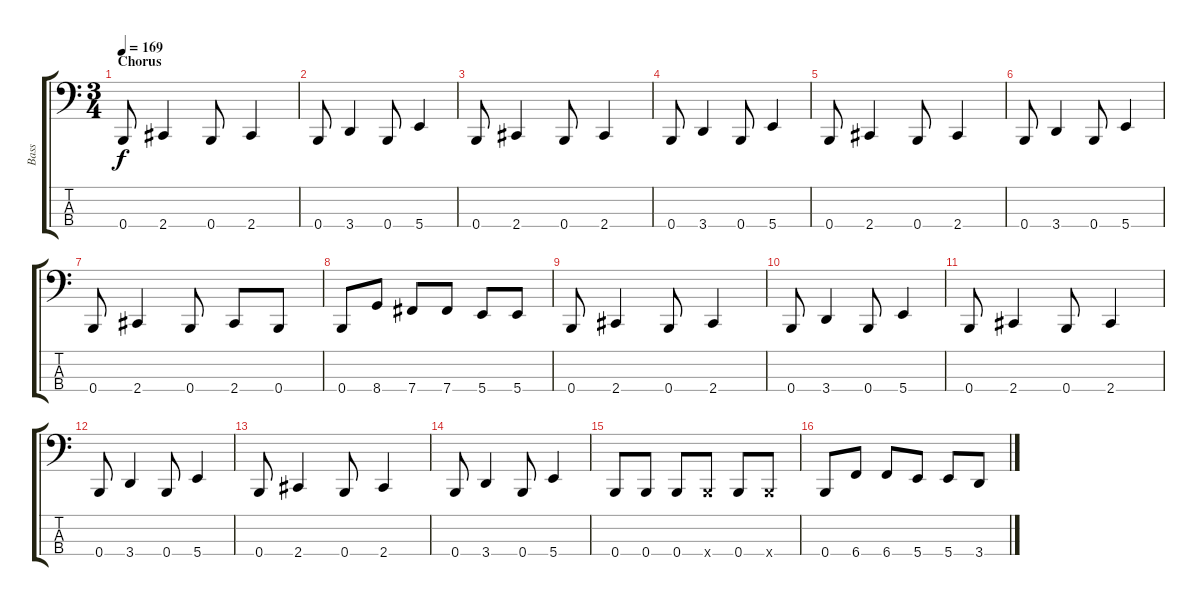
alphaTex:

\track ("Bass" "Bass") {instrument electricbassfinger}
\staff {score tabs}
\tuning (E2 B1 Gb1 B0) {hide}
\ts (3 4)
\section ("" "Chorus")
\tempo 169
\clef f4
\ks c
0.4.8{dy f} 2.4.4 0.4.8 2.4.4 |
0.4.8 3.4.4 0.4.8 5.4.4 |
0.4.8 2.4.4 0.4.8 2.4.4 |
0.4.8 3.4.4 0.4.8 5.4.4 |
0.4.8 2.4.4 0.4.8 2.4.4 |
0.4.8 3.4.4 0.4.8 5.4.4 |
0.4.8 2.4.4 0.4.8 2.4.8 0.4.8 |
0.4.8 8.4.8 7.4.8 7.4.8 5.4.8 5.4.8 |
0.4.8 2.4.4 0.4.8 2.4.4 |
0.4.8 3.4.4 0.4.8 5.4.4 |
0.4.8 2.4.4 0.4.8 2.4.4 |
0.4.8 3.4.4 0.4.8 5.4.4 |
0.4.8 2.4.4 0.4.8 2.4.4 |
0.4.8 3.4.4 0.4.8 5.4.4 |
0.4.8 0.4.8 0.4.8 0.4{x}.8 0.4.8 0.4{x}.8 |
0.4.8 6.4.8 6.4.8 5.4.8 5.4.8 3.4.8
